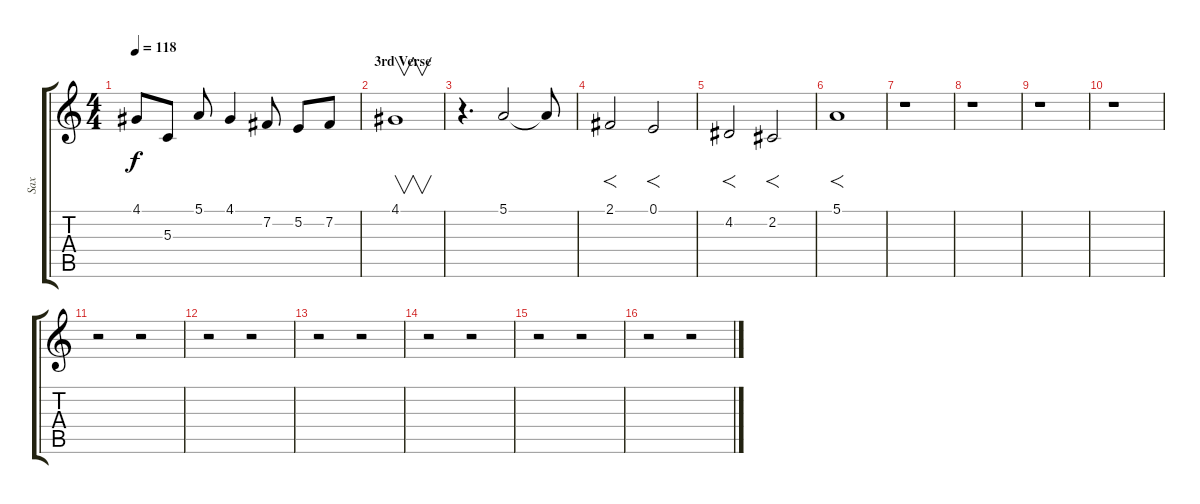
\track ("Sax" "Sax") {instrument altosax}
\staff {score tabs}
\tuning (E4 B3 G3 D3 A2 E2) {hide}
\ts (4 4)
\tempo 118
\clef g2
\ks c
4.1.8{dy f} 5.3.8 5.1.8 4.1.4 7.2.8 5.2.8 7.2.8 |
\section ("" "3rd Verse")
4.1.1{v} |
r.4{d} 5.1.2 5.1{t}.8 |
2.1.2{f} 0.1.2{f} |
4.2.2{f} 2.2.2{f} |
5.1.1{f} |
r.1 |
r.1 |
r.1 |
r.1 |
r.2 r.2 |
r.2 r.2 |
r.2 r.2 |
r.2 r.2 |
r.2 r.2 |
r.2 r.2
